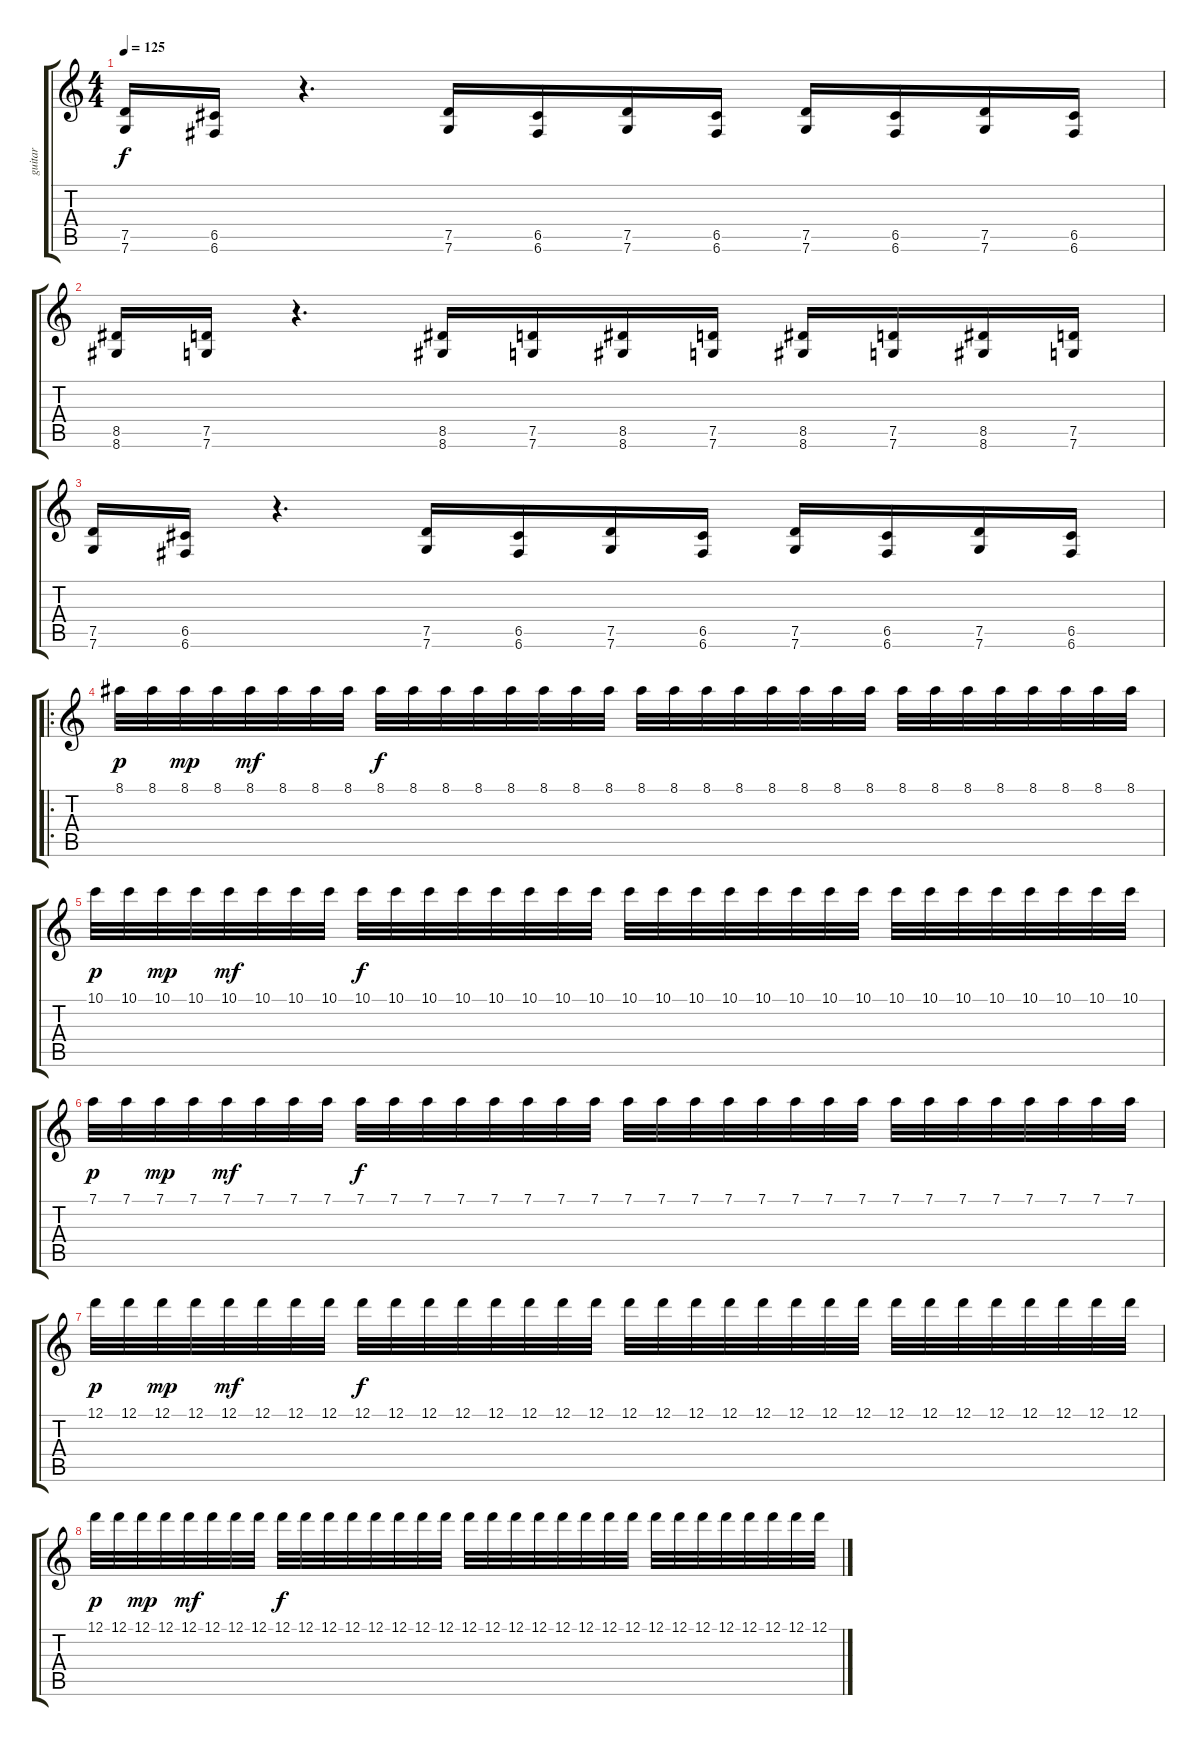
\track ("guitar" "guitar") {instrument acousticguitarsteel}
\staff {score tabs}
\tuning (D4 A3 F3 C3 G2 C2) {hide}
\ts (4 4)
\tempo 125
\clef g2
\ks c
(7.5 7.6).16{dy f} (6.5 6.6).16 r.4{d} (7.5 7.6).16 (6.5 6.6).16 (7.5 7.6).16 (6.5 6.6).16 (7.5 7.6).16 (6.5 6.6).16 (7.5 7.6).16 (6.5 6.6).16 |
(8.5 8.6).16 (7.5 7.6).16 r.4{d} (8.5 8.6).16 (7.5 7.6).16 (8.5 8.6).16 (7.5 7.6).16 (8.5 8.6).16 (7.5 7.6).16 (8.5 8.6).16 (7.5 7.6).16 |
(7.5 7.6).16 (6.5 6.6).16 r.4{d} (7.5 7.6).16 (6.5 6.6).16 (7.5 7.6).16 (6.5 6.6).16 (7.5 7.6).16 (6.5 6.6).16 (7.5 7.6).16 (6.5 6.6).16 |
\ro
8.1.32{dy p instrument acousticguitarsteel} 8.1.32 8.1.32{dy mp} 8.1.32 8.1.32{dy mf} 8.1.32 8.1.32 8.1.32 8.1.32{dy f} 8.1.32 8.1.32 8.1.32 8.1.32 8.1.32 8.1.32 8.1.32 8.1.32 8.1.32 8.1.32 8.1.32 8.1.32 8.1.32 8.1.32 8.1.32 8.1.32 8.1.32 8.1.32 8.1.32 8.1.32 8.1.32 8.1.32 8.1.32 |
10.1.32{dy p} 10.1.32 10.1.32{dy mp} 10.1.32 10.1.32{dy mf} 10.1.32 10.1.32 10.1.32 10.1.32{dy f} 10.1.32 10.1.32 10.1.32 10.1.32 10.1.32 10.1.32 10.1.32 10.1.32 10.1.32 10.1.32 10.1.32 10.1.32 10.1.32 10.1.32 10.1.32 10.1.32 10.1.32 10.1.32 10.1.32 10.1.32 10.1.32 10.1.32 10.1.32 |
7.1.32{dy p} 7.1.32 7.1.32{dy mp} 7.1.32 7.1.32{dy mf} 7.1.32 7.1.32 7.1.32 7.1.32{dy f} 7.1.32 7.1.32 7.1.32 7.1.32 7.1.32 7.1.32 7.1.32 7.1.32 7.1.32 7.1.32 7.1.32 7.1.32 7.1.32 7.1.32 7.1.32 7.1.32 7.1.32 7.1.32 7.1.32 7.1.32 7.1.32 7.1.32 7.1.32 |
12.1.32{dy p} 12.1.32 12.1.32{dy mp} 12.1.32 12.1.32{dy mf} 12.1.32 12.1.32 12.1.32 12.1.32{dy f} 12.1.32 12.1.32 12.1.32 12.1.32 12.1.32 12.1.32 12.1.32 12.1.32 12.1.32 12.1.32 12.1.32 12.1.32 12.1.32 12.1.32 12.1.32 12.1.32 12.1.32 12.1.32 12.1.32 12.1.32 12.1.32 12.1.32 12.1.32 |
12.1.32{dy p} 12.1.32 12.1.32{dy mp} 12.1.32 12.1.32{dy mf} 12.1.32 12.1.32 12.1.32 12.1.32{dy f} 12.1.32 12.1.32 12.1.32 12.1.32 12.1.32 12.1.32 12.1.32 12.1.32 12.1.32 12.1.32 12.1.32 12.1.32 12.1.32 12.1.32 12.1.32 12.1.32 12.1.32 12.1.32 12.1.32 12.1.32 12.1.32 12.1.32 12.1.32
